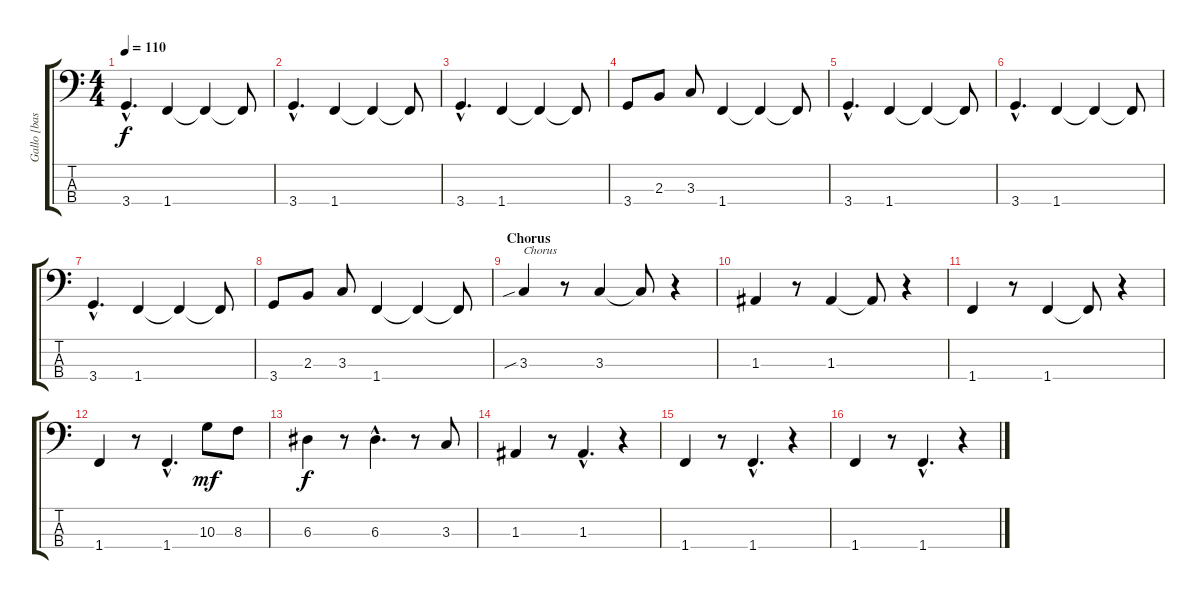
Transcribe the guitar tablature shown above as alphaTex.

\track ("Gallo [bass]" "Gallo [bas") {instrument electricbassfinger}
\staff {score tabs}
\tuning (G2 D2 A1 E1) {hide}
\ts (4 4)
\tempo 110
\clef f4
\ks c
3.4{hac}.4{d dy f} 1.4.4 1.4{t}.4 1.4{t}.8 |
3.4{hac}.4{d} 1.4.4 1.4{t}.4 1.4{t}.8 |
3.4{hac}.4{d} 1.4.4 1.4{t}.4 1.4{t}.8 |
3.4.8 2.3.8 3.3.8 1.4.4 1.4{t}.4 1.4{t}.8 |
3.4{hac}.4{d} 1.4.4 1.4{t}.4 1.4{t}.8 |
3.4{hac}.4{d} 1.4.4 1.4{t}.4 1.4{t}.8 |
3.4{hac}.4{d} 1.4.4 1.4{t}.4 1.4{t}.8 |
3.4.8 2.3.8 3.3.8 1.4.4 1.4{t}.4 1.4{t}.8 |
\section ("" "Chorus")
3.3{sib}.4{txt "Chorus"} r.8 3.3.4 3.3{t}.8 r.4 |
1.3.4 r.8 1.3.4 1.3{t}.8 r.4 |
1.4.4 r.8 1.4.4 1.4{t}.8 r.4 |
1.4.4 r.8 1.4{hac}.4{d} 10.3.8{dy mf} 8.3.8 |
6.3.4{dy f} r.8 6.3{hac}.4{d} r.8 3.3.8 |
1.3.4 r.8 1.3{hac}.4{d} r.4 |
1.4.4 r.8 1.4{hac}.4{d} r.4 |
1.4.4 r.8 1.4{hac}.4{d} r.4
